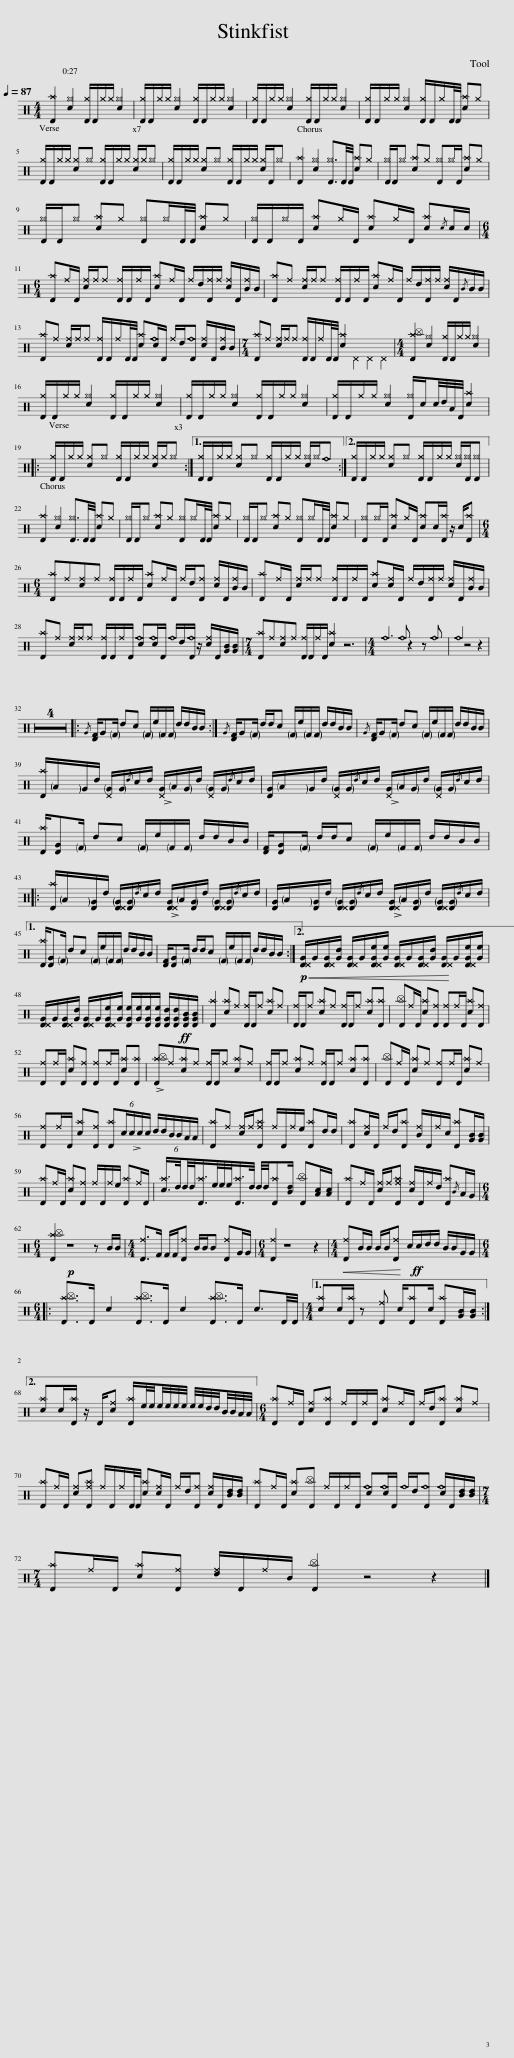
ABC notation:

X:1
L:1/8
Q:1/4=87
M:4/4
I:linebreak $
K:C
V:1 perc
K:none
V:1
 [D^a]2 [cg]2 [D^g]/D/^g/^g/ [cg]2 | [D^g]/D/^g/^g/ [cg]2 [D^g]/D/^g/^g/ [cg]2 | [D^g]/D/^g/^g/ [cg]2 [D^g]/D/^g/^g/ [cg]2 | [D^g]/D/^g/^g/ [cg]2 [D^g]/D/^g/D/4D/4 [c^a]^g |$ [D^g]/D/^g/^g/ [c^g]g [D^g]/D/^g/^g/ [c^g]/^g/g | %5
 [D^g]/D/^g/^g/ [c^g]g [D^g]/D/^g/^g/ [c^g]/D/g | [D^a]2 [cg]2 [Dg]3/2D/4D/4 [c^a]^g | [Dg]/D/g [c^a]^g [Dg]g/D/ [c^a]^g |$ [Dg]/D/g [c^a]^g [Dg]g/D/4D/4 [c^a]^g | [Dg]/D/g/D/ [c^a]^g/D/ [c^a]^g/D/ [c^a]{/c}c/c/ |$ %10
[M:6/4] [D^a]^f/D/ [c^f]/^f/^f [D^f]/D/^f/D/ [c^a]^f/D/ ^f/d/[D^f]/^f/ [c^f]/D/[B^f]/B/ | [D^a]^f [c^f]/^f/^f [D^f]/D/^f/D/ [c^a]^f/D/ ^f/d/[D^f]/^f/ [c^f]/D/{/B}B/B/ |$ [D^a]^f [c^f]/^f/^f [D^f]/D/^f/D/4D/4 [c^a][cf]/D/ ^f/d/[Df] [c^f]/D/[B^f]/B/ |[M:7/4] [D^a]^f [c^f]/^f/^f [D^f]/D/^f/D/4D/4 [c^a]2 ^D2 ^D2 ^D2 |[M:4/4] [D^ab]2 [cg]2 [D^g]/D/^g/^g/ [cg]2 |$ %15
 [D^g]/D/^g/^g/ [cg]2 [D^g]/D/^g/^g/ [cg]2 | [D^g]/D/^g/^g/ [cg]2 [D^g]/D/^g/^g/ [cg]2 | [D^g]/D/^g/^g/ [cg]2 [Dg]/c/c/4d/4A/4D/4 [c^a]2 |:$ [D^g]/D/^g/^g/ [c^g]g [D^g]/D/^g/^g/ [c^g]/^g/g :|1 [D^g]/D/^g/^g/ [c^g]g [D^g]/D/^g/^g/ [cg]/g/f :|2 %20
 [D^g]/D/^g/^g/ [c^g]g [D^g]/D/^g/^g/ [cg]/[Dg]/[Dg] ||$ [D^a]2 [cg]2 [Dg]3/2D/4D/4 [c^a]^g | [Dg]/D/g [c^a]^g [Dg]g/D/4D/4 [c^a]^g | [Dg]/D/g [c^a]^g [Dg]g/D/4D/4 [c^a]^g | [Dg]g/D/ [c^a]^g/D/ [c^a]c/[D^a]/ z/ c/[D^a] |$ %25
[M:6/4] [D^a]^f[c^f]^f [D^f]/D/^f/D/ [c^a]^f/D/ ^f/d/[D^f] [c^f]/D/[B^f]/B/ | [D^a]^f/D/ [c^f]/^f/^f [D^f]/D/^f/D/ [c^a][c^f]/D/ ^f/d/[D^f]/^f/ [c^f]/D/[B^f]/B/ |$ [D^a]^f [c^f]/^f/^f [D^f]/D/^f/D/ [cf][cf]/D/ f/d/[Df]/ z/ [c^f]/D/[GB]/[GB]/ |[M:7/4] [D^a]^f[c^f]^f [D^f]/D/^f/D/ [c^a]2 z6 |[M:4/4] f3 f z2 z f | %30
 f2 z4 z2 |$ z8 | z8 | z8 | z8 |: %35
{/G} [DF]/GF/ dc F/e/F/F/ d/d/B/B/ :|{/G} [DF]/GF/ d/d/c F/e/F/F/ d/d/B/B/ |{/G} [DF]/GF/ dc F/e/F/F/ d/d/B/B/ |$ [D^a]/A/G/d/ [^DG]/G/{/d}c/d/ !>![^DG]/A/G/d/ [^DG]/G/{/d}c/d/ | [DG]/A/G/d/ [^DG]/G/{/d}c/d/ !>![^DG]/A/G/d/ [^DG]/G/{/d}c/d/ |$ %40
 [D^a]/[DG]F/ dc F/e/F/F/ d/d/B/B/ | [DF]/[DG]F/ d/d/c F/e/F/F/ d/d/B/B/ |:$ [D^a]/A/[DG]/d/ [D^DG]/[DG]/{/d}c/d/ !>![D^DG]/A/[DG]/d/ [D^DG]/[DG]/{/d}c/d/ | [DG]/A/[DG]/d/ [D^DG]/[DG]/{/d}c/d/ !>![D^DG]/A/[DG]/d/ [D^DG]/[DG]/{/d}c/d/ |1$ [D^a]/[DG]F/ dc F/e/F/F/ d/d/B/B/ || %45
 [DF]/[DG]F/ d/d/c F/e/F/F/ d/d/B/B/ :|2!p!!<(! [D^DG]/G/[D^DG]/[Gd]/ [D^DG]/G/[D^DGe]/[Ge]/ [D^DG]/G/[D^DG]/[Gd]/ [D^DG]/G/[D^DGe]/[Ge]/!<)! ||$ [D^DG]/G/[D^DG]/[Gd]/ [D^DG]/G/[D^DGe]/[Ge]/ [DGe]/[Ge]/[DGe]/[DGe]/ [DGd]/[DGd]/!ff![DGB]/[DGB]/ | [D^a]2 [c^a]^f [D^f]/D/^f [c^a]^f | [D^f]/D/^f [c^a]^f [D^f]/D/^f [c^a][D^a] | %50
 [Db]^f/D/ [c^a][D^f] [D^f]^f/D/ [c^a][D^f] |$ [D^f]^f/D/ [c^a][D^f] [D^f]^f/D/ [c^a][D^a] | [D^ab]^f[c^a]^f [D^f]/D/^f [c^a]^f | [D^f]/D/^f [c^a]^f [D^f]/D/^f [c^a][D^a] | [Db]^f/D/ [c^a]^f [D^f]^f/D/ [c^a]^f |$ %55
 [D^f]^f/D/ [c^a][D^f] (6:4:5[D^a]c/!>!c/c/c/ (6:4:6!>!d/d/B/B/A/A/ | [D^a]^f [c^f]/^f/[D^f^a] ^f/D/^f/e/ [D^a]d/d/ | [D^a][c^f]/D/ ^f/d/[D^a] [B^f]/D/^f/c/ [D^a][GB]/[GB]/ |$ [D^a]^f/D/ [c^a][D^f] ^f/D/^f/e/ [D^a]^f/D/ | [c^a]/>d/d/4d/<[D^a]/e/4e/4e/<[D^a]/d/4 d/4d/4[D^a][Bd]/ [Db][Ac]/[Ac]/ | %60
 [D^a]^f/D/ [c^f]/^f/[D^f^a] [c^f]/D/^f/d/ [D^a]{/B}A/G/ |$[M:6/4] [D^ab]2!p! z8 z B/B/ |[M:4/4] [D^f]>F F/F/[D^f] B/B/B [D^f]G/G/ |[M:6/4] [D^f]2 z8 z2 |[M:4/4]!<(! [D^f]B/B/ B/B/[D^f] c/!ff!c/d/d/ B/B/G/G/!<)! |:$ %65
[M:6/4] [D^ab]>D c2 [D^ab]>D c2 [D^ab]>D c3/2D/4D/4 |1[M:4/4] [c^a]c/[D^a]/ z [D^f] c/[D^a]c/ [D^a][GB]/[GB]/ :|2$ [c^a]c/[D^a]/ z/ D/[c^f] [D^a]/e/4e/4e/4e/4e/4e/4 e/4e/4d/4d/4B/4B/4A/4A/4 ||[M:6/4] [D^a]^f/D/ [c^f][D^a] ^f/D/^f/D/ [c^a]^f/D/ ^f/d/[D^a] [c^a]^f |$ [D^a]^f/D/ [c^f][D^f^a] ^f/D/^f/D/4D/4 [c^a][c^f]/D/ ^f/d/[D^f] [c^f]/D/[Bd]/[Bd]/ | %70
 [D^a]^f/D/ [c^a][Db] ^f/D/^f/D/ [cf][cf]/D/ f/d/[Df] [cf]/D/[Bd]/[Bd]/ |$[M:7/4] [D^a]^f/D/ [c^a][D^f] [d^f]/D/^f/B/ [Db]2 z4 z2 |] %72
